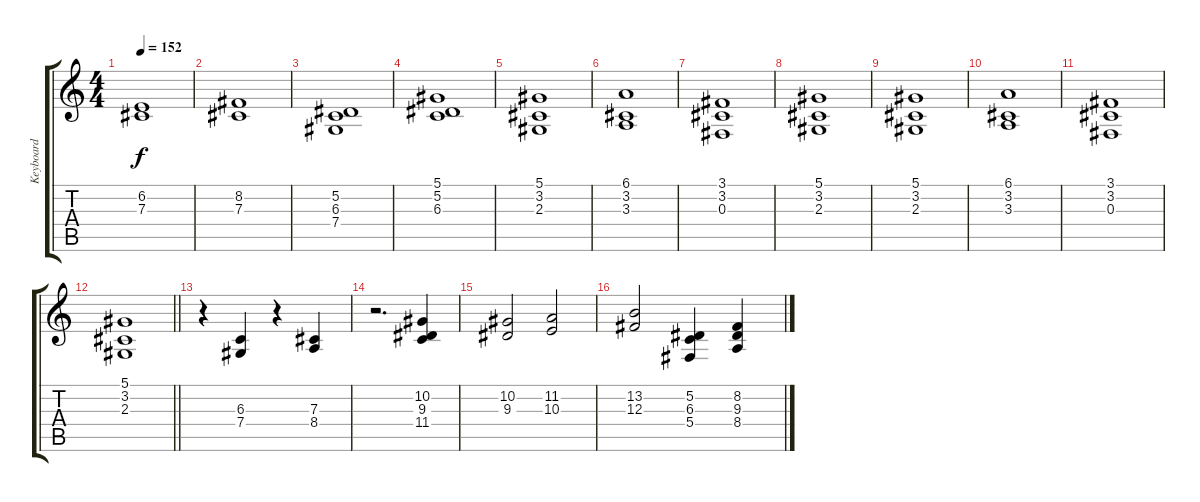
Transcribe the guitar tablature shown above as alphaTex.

\track ("Keyboard" "Keyboard") {instrument choiraahs}
\staff {score tabs}
\tuning (Eb4 Bb3 Gb3 Db3 Ab2 Eb2) {hide}
\ts (4 4)
\tempo 152
\clef g2
\ks c
(6.2 7.3).1{dy f} |
(8.2 7.3).1 |
(5.2 6.3 7.4).1 |
(5.1 5.2 6.3).1 |
(5.1 3.2 2.3).1{volume 7 instrument choiraahs} |
(6.1 3.2 3.3).1 |
(3.1 3.2 0.3).1 |
(5.1 3.2 2.3).1 |
(5.1 3.2 2.3).1 |
(6.1 3.2 3.3).1 |
(3.1 3.2 0.3).1 |
\barLineRight lightlight
(5.1 3.2 2.3).1 |
r.4 (6.3 7.4).4 r.4 (7.3 8.4).4 |
r.2{d} (10.2 9.3 11.4).4 |
(10.2 9.3).2{instrument churchorgan} (11.2 10.3).2 |
(13.2 12.3).2 (5.2 6.3 5.4).4 (8.2 9.3 8.4).4
